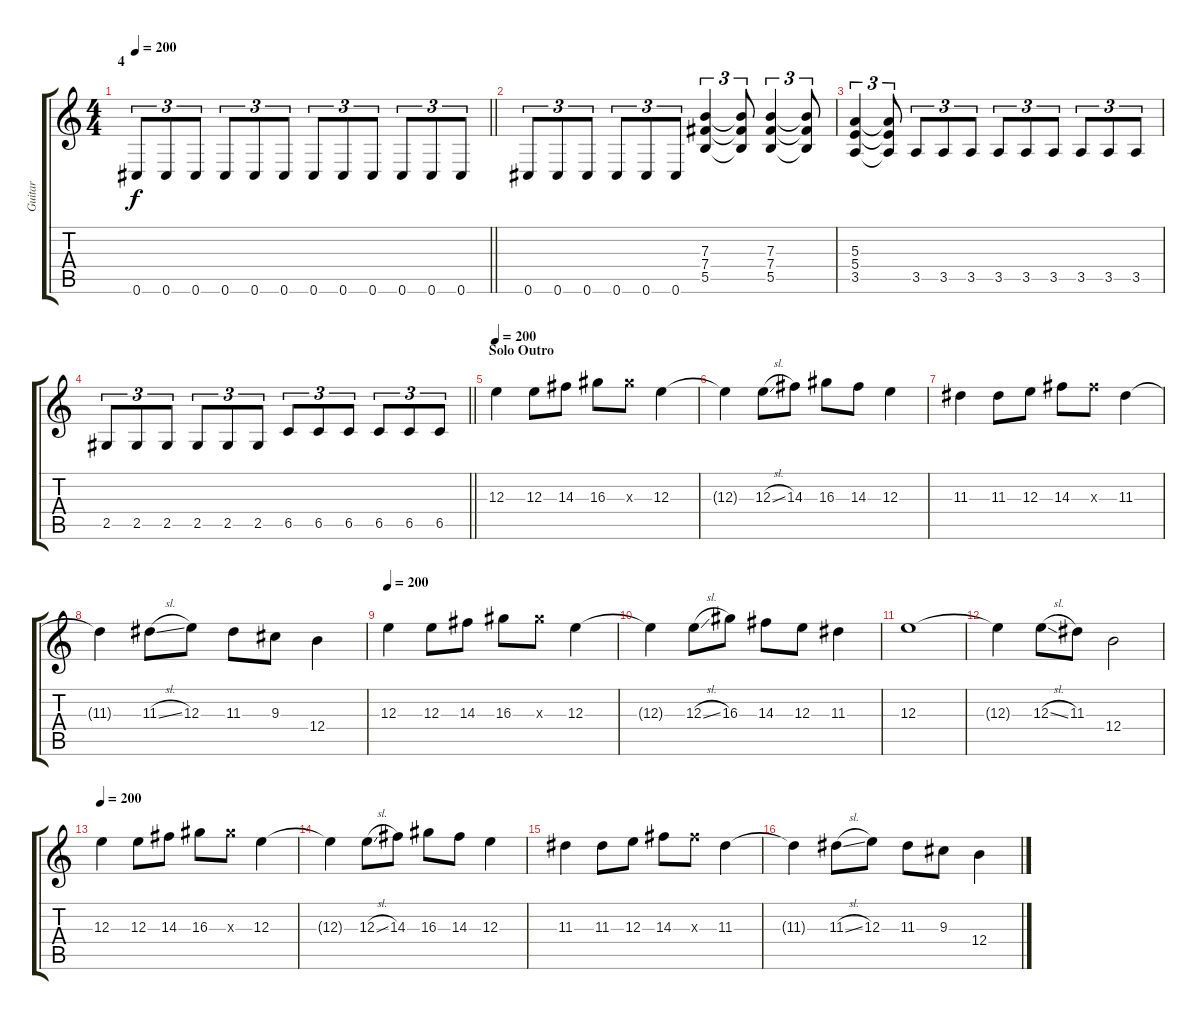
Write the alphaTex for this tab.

\track ("Guitar" "Guitar") {instrument overdrivenguitar}
\staff {score tabs}
\tuning (Db4 Ab3 E3 B2 Gb2 Db2) {hide}
\ts (4 4)
\section ("" "4")
\tempo 200
\clef g2
\barLineRight lightlight
\ks c
0.6.8{tu (3 2) dy f} 0.6.8{tu (3 2)} 0.6.8{tu (3 2)} 0.6.8{tu (3 2)} 0.6.8{tu (3 2)} 0.6.8{tu (3 2)} 0.6.8{tu (3 2)} 0.6.8{tu (3 2)} 0.6.8{tu (3 2)} 0.6.8{tu (3 2)} 0.6.8{tu (3 2)} 0.6.8{tu (3 2)} |
0.6.8{tu (3 2)} 0.6.8{tu (3 2)} 0.6.8{tu (3 2)} 0.6.8{tu (3 2)} 0.6.8{tu (3 2)} 0.6.8{tu (3 2)} (7.3 7.4 5.5).4{tu (3 2)} (7.3{t} 7.4{t} 5.5{t}).8{tu (3 2)} (7.3 7.4 5.5).4{tu (3 2)} (7.3{t} 7.4{t} 5.5{t}).8{tu (3 2)} |
(5.3 5.4 3.5).4{tu (3 2)} (5.3{t} 5.4{t} 3.5{t}).8{tu (3 2)} 3.5.8{tu (3 2)} 3.5.8{tu (3 2)} 3.5.8{tu (3 2)} 3.5.8{tu (3 2)} 3.5.8{tu (3 2)} 3.5.8{tu (3 2)} 3.5.8{tu (3 2)} 3.5.8{tu (3 2)} 3.5.8{tu (3 2)} |
\barLineRight lightlight
2.5.8{tu (3 2)} 2.5.8{tu (3 2)} 2.5.8{tu (3 2)} 2.5.8{tu (3 2)} 2.5.8{tu (3 2)} 2.5.8{tu (3 2)} 6.5.8{tu (3 2)} 6.5.8{tu (3 2)} 6.5.8{tu (3 2)} 6.5.8{tu (3 2)} 6.5.8{tu (3 2)} 6.5.8{tu (3 2)} |
\section ("" "Solo Outro")
\tempo 200
12.3.4 12.3.8 14.3.8 16.3.8 16.3{x}.8 12.3.4 |
12.3{t}.4 12.3{sl}.8 14.3.8 16.3.8 14.3.8 12.3.4 |
11.3.4 11.3.8 12.3.8 14.3.8 14.3{x}.8 11.3.4 |
11.3{t}.4 11.3{sl}.8 12.3.8 11.3.8 9.3.8 12.4.4 |
\tempo 200
12.3.4 12.3.8 14.3.8 16.3.8 16.3{x}.8 12.3.4 |
12.3{t}.4 12.3{sl}.8 16.3.8 14.3.8 12.3.8 11.3.4 |
12.3.1 |
12.3{t}.4 12.3{sl}.8 11.3.8 12.4.2 |
\tempo 200
12.3.4 12.3.8 14.3.8 16.3.8 16.3{x}.8 12.3.4 |
12.3{t}.4 12.3{sl}.8 14.3.8 16.3.8 14.3.8 12.3.4 |
11.3.4 11.3.8 12.3.8 14.3.8 14.3{x}.8 11.3.4 |
11.3{t}.4 11.3{sl}.8 12.3.8 11.3.8 9.3.8 12.4.4
